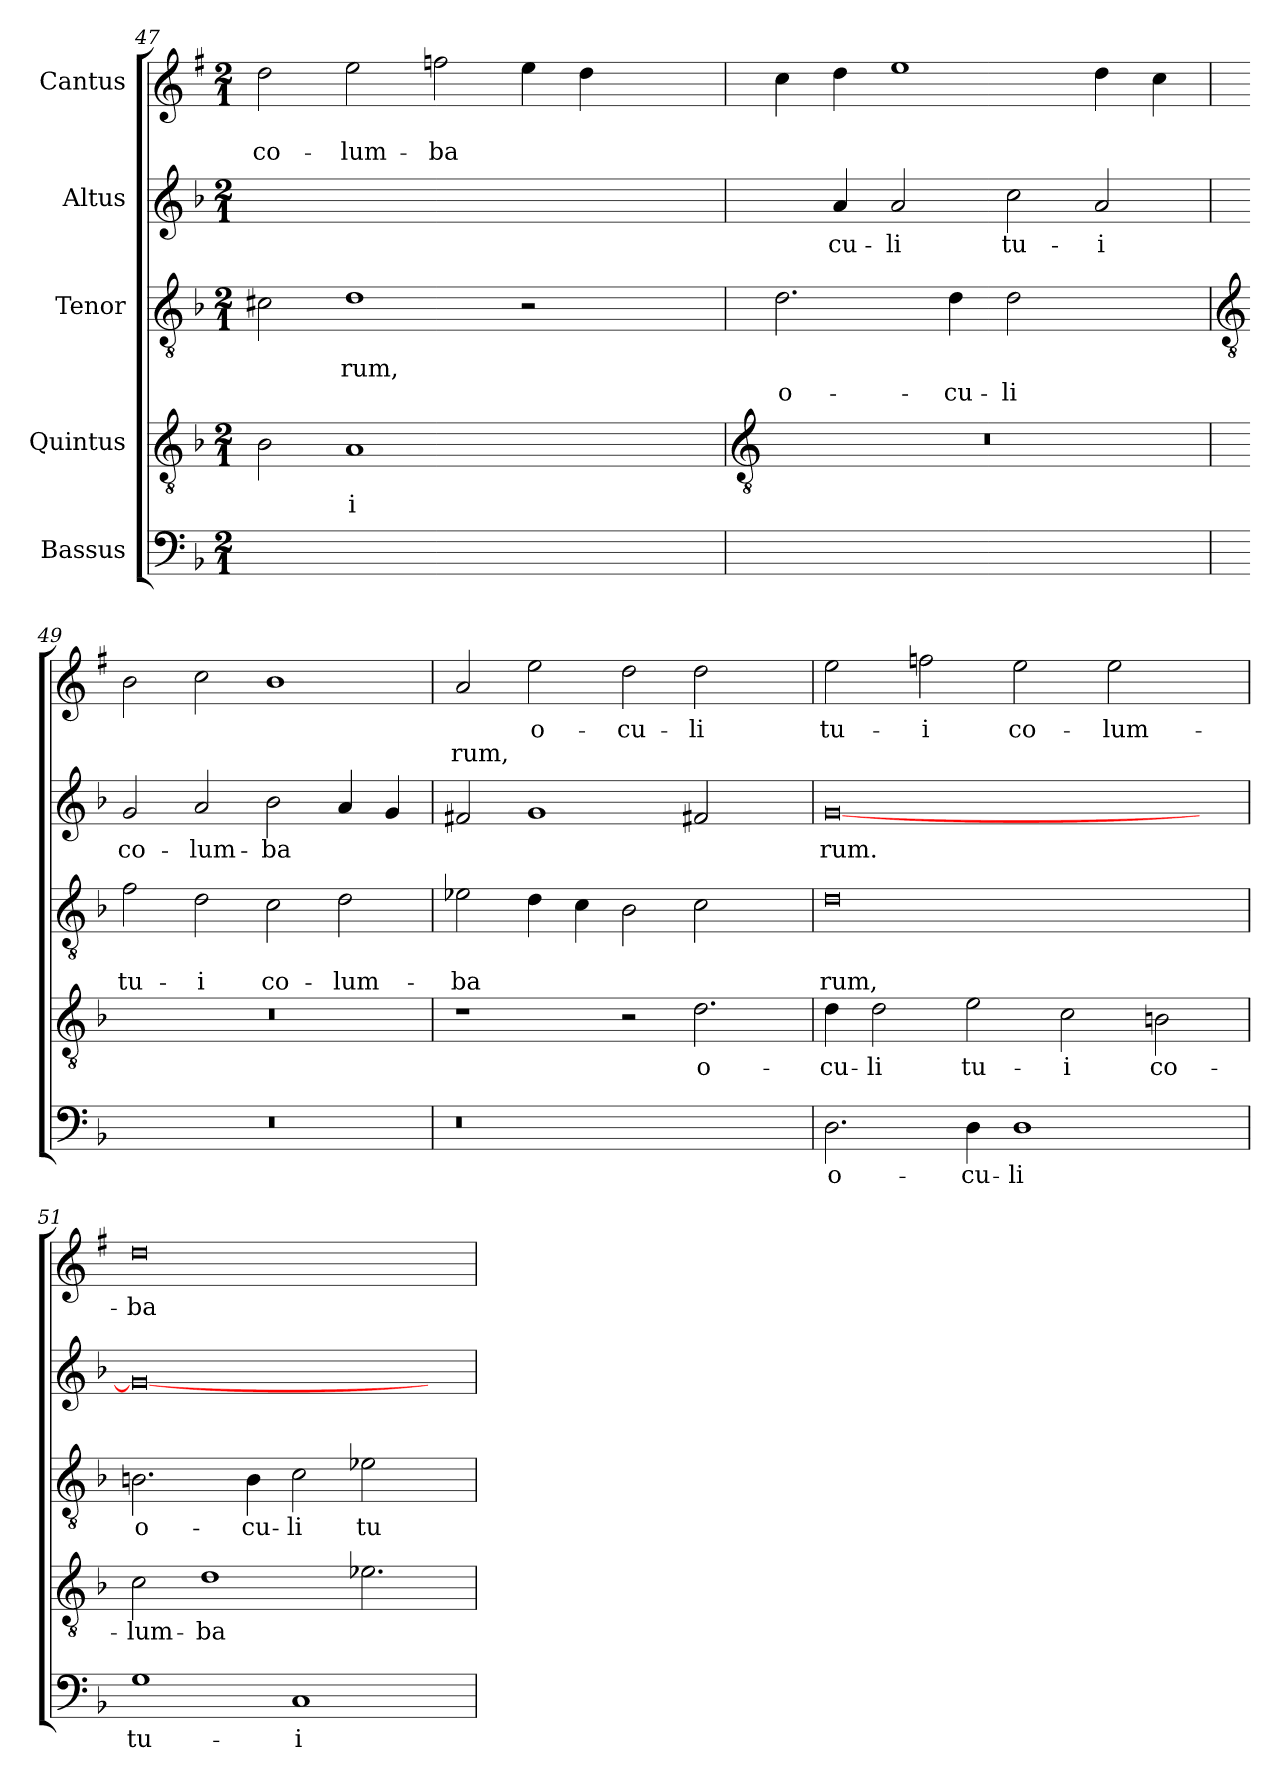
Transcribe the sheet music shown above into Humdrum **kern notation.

**kern	**text	**kern	**text	**kern	**text	**text	**kern	**text	**kern	**text	**text
*part5	*part5	*part4	*part4	*part3	*part3	*part3	*part2	*part2	*part1	*part1	*part1
*staff5	*staff5	*staff4	*staff4	*staff3	*staff3	*staff3	*staff2	*staff2	*staff1	*staff1	*staff1
*I"Bassus	*	*I"Quintus	*	*I"Tenor	*	*	*I"Altus	*	*I"Cantus	*	*
!!LO:LB:g=z
*clefF4	*	*clefGv2	*	*clefGv2	*	*	*clefG2	*	*clefG2	*	*
*	*	*	*	*	*	*	*	*	*ITrd1c2	*	*
*k[b-]	*	*k[b-]	*	*k[b-]	*	*	*k[b-]	*	*k[b-]	*	*
*F:	*	*F:	*	*F:	*	*	*F:	*	*F:	*	*
*M2/1	*	*M2/1	*	*M2/1	*	*	*M2/1	*	*M2/1	*	*
=47	=47	=47	=47	=47	=47	=47	=47	=47	=47	=47	=47
!	!LO:LY:b	!	!	!	!	!	!	!LO:LY:b	!	!	!LO:LY:b
[1Dyy	rum,	2B-	.	2c#	.	.	[2ayy	o-	2cc	.	co-
!	!	!	!LO:LY:b	!	!LO:LY:b	!	!	!	!	!	!LO:LY:b
.	.	1A	i	1d	rum,	.	0ryy	.	2dd	.	-lum-
!	!	!	!	!	!	!	!	!	!	!	!LO:LY:b
1.Dyy_	.	.	.	.	.	.	.	.	2ee-X	.	-ba
.	.	1ryy	.	2r	.	.	.	.	4dd	.	.
.	.	.	.	.	.	.	.	.	4cc	.	.
.	.	.	.	2ryy	.	.	.	.	2ryy	.	.
!!LO:LB:g=z
=48	=48	=48	=48	=48	=48	=48	=48	=48	=48	=48	=48
*	*	*clefGv2	*	*	*	*	*	*	*	*	*
!	!	!	!	!	!	!LO:LY:b	!	!	!	!	!
2Dyy]	.	0r	.	2.d	.	o-	4ayy]	.	4b-	.	.
!	!	!	!	!	!	!	!	!LO:LY:b	!	!	!
.	.	.	.	.	.	.	4a	-cu-	4cc	.	.
!	!	!	!	!	!	!	!	!LO:LY:b	!	!	!
1.ryy	.	.	.	.	.	.	2a	-li	1dd	.	.
!	!	!	!	!	!	!LO:LY:b	!	!	!	!	!
.	.	.	.	4d	.	-cu-	.	.	.	.	.
!	!	!	!	!	!	!LO:LY:b	!	!LO:LY:b	!	!	!
.	.	.	.	2d	.	-li	2cc	tu-	.	.	.
!	!	!	!	!	!	!	!	!LO:LY:b	!	!	!
.	.	.	.	2ryy	.	.	2a	-i	4cc	.	.
.	.	.	.	.	.	.	.	.	4b-	.	.
!!LO:LB:g=z
=49	=49	=49	=49	=49	=49	=49	=49	=49	=49	=49	=49
*	*	*	*	*clefGv2	*	*	*	*	*	*	*
!	!	!	!	!	!	!LO:LY:b	!	!LO:LY:b	!	!	!
0r	.	0r	.	2f	.	tu-	2g	co-	2a	.	.
!	!	!	!	!	!	!LO:LY:b	!	!LO:LY:b	!	!	!
.	.	.	.	2d	.	-i	2a	-lum-	2b-	.	.
!	!	!	!	!	!	!LO:LY:b	!	!LO:LY:b	!	!	!
.	.	.	.	2c	.	co-	2b-	-ba	1a	.	.
!	!	!	!	!	!	!LO:LY:b	!	!	!	!	!
.	.	.	.	2d	.	-lum-	4a	.	.	.	.
.	.	.	.	.	.	.	4g	.	.	.	.
=49A	=49A	=49A	=49A	=49A	=49A	=49A	=49A	=49A	=49A	=49A	=49A
!	!	!	!	!	!	!LO:LY:b	!	!	!	!	!LO:LY:b
0r	.	1r	.	2e-X	.	-ba	2f#X	.	2g	.	rum,
!	!	!	!	!	!	!	!	!	!	!LO:LY:b	!
.	.	.	.	4d	.	.	1g	.	2dd	o-	.
.	.	.	.	4c	.	.	.	.	.	.	.
!	!	!	!	!	!	!	!	!	!	!LO:LY:b	!
.	.	2r	.	2B-	.	.	.	.	2cc	-cu-	.
!	!	!	!LO:LY:b	!	!	!	!	!	!	!LO:LY:b	!
.	.	2.d	o-	2c	.	.	2f#X	.	2cc	-li	.
4ryy	.	.	.	4ryy	.	.	4ryy	.	4ryy	.	.
=50A	=50A	=50A	=50A	=50A	=50A	=50A	=50A	=50A	=50A	=50A	=50A
!	!LO:LY:b	!	!LO:LY:b	!	!	!LO:LY:b	!	!LO:LY:b	!	!LO:LY:b	!
2.D	o-	4d	-cu-	0d	.	rum,	[0g	rum.	2dd	tu-	.
!	!	!	!LO:LY:b	!	!	!	!	!	!	!	!
.	.	2d	-li	.	.	.	.	.	.	.	.
!	!	!	!	!	!	!	!	!	!	!LO:LY:b	!
.	.	.	.	.	.	.	.	.	2ee-	-i	.
!	!LO:LY:b	!	!LO:LY:b	!	!	!	!	!	!	!	!
4D	-cu-	2e	tu-	.	.	.	.	.	.	.	.
!	!LO:LY:b	!	!	!	!	!	!	!	!	!LO:LY:b	!
1D	-li	.	.	.	.	.	.	.	2dd	co-	.
!	!	!	!LO:LY:b	!	!	!	!	!	!	!	!
.	.	2c	-i	.	.	.	.	.	.	.	.
!	!	!	!	!	!	!	!	!	!	!LO:LY:b	!
.	.	.	.	.	.	.	.	.	2dd	-lum-	.
!	!	!	!LO:LY:b	!	!	!	!	!	!	!	!
.	.	2B	co-	.	.	.	.	.	.	.	.
4ryy	.	.	.	4ryy	.	.	4ryy	.	4ryy	.	.
=51A	=51A	=51A	=51A	=51A	=51A	=51A	=51A	=51A	=51A	=51A	=51A
!	!LO:LY:b	!	!LO:LY:b	!	!LO:LY:b	!	!	!	!	!LO:LY:b	!
1G	tu-	2c	-lum-	2.Bn	o-	.	0g_	.	0cc	-ba	.
!	!	!	!LO:LY:b	!	!	!	!	!	!	!	!
.	.	1d	-ba	.	.	.	.	.	.	.	.
!	!	!	!	!	!LO:LY:b	!	!	!	!	!	!
.	.	.	.	4B	-cu-	.	.	.	.	.	.
!	!LO:LY:b	!	!	!	!LO:LY:b	!	!	!	!	!	!
1C	-i	.	.	2c	-li	.	.	.	.	.	.
!	!	!	!	!	!LO:LY:b	!	!	!	!	!	!
.	.	2.e-	.	2e-	tu-	.	.	.	.	.	.
4ryy	.	.	.	4ryy	.	.	4ryy	.	4ryy	.	.
=	=	=	=	=	=	=	=	=	=	=	=
*-	*-	*-	*-	*-	*-	*-	*-	*-	*-	*-	*-
